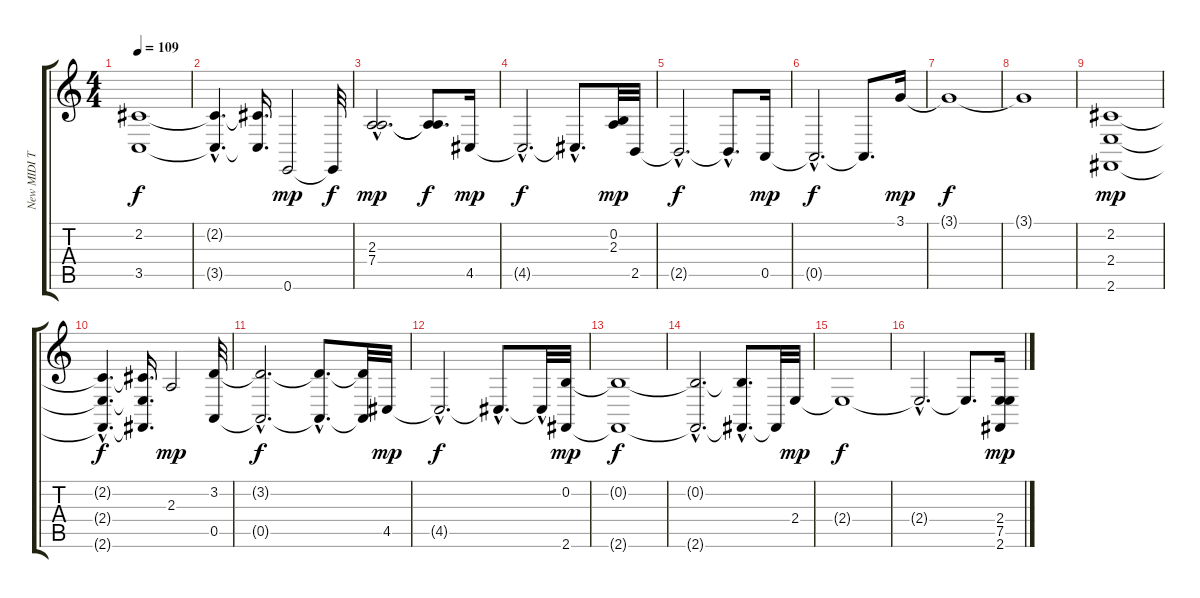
\track ("New MIDI Track" "New MIDI T") {instrument stringensemble2}
\staff {score tabs}
\tuning (E4 B3 G3 D3 A2 E2) {hide}
\ts (4 4)
\tempo 109
\clef g2
\ks c
(2.2{t} 3.5{t}).1{dy f} |
(2.2{hac t} 3.5{hac t}).4{d} (2.2{t} 3.5{t}).16{d} 0.6.2{dy mp} 0.6{t}.32{dy f} |
(2.3{hac} 7.4{hac}).2{d dy mp} (2.3{t} 7.4{t}).8{d dy f} 4.5.16{dy mp} |
4.5{hac t}.2{d dy f} 4.5{hac t}.8{d} (0.2 2.3).32{dy mp} 2.5.32 |
2.5{hac t}.2{d dy f} 2.5{hac t}.8{d} 0.5.16{dy mp} |
0.5{hac t}.2{d dy f} 0.5{t}.8{d} 3.1.16{dy mp} |
3.1{t}.1{dy f} |
3.1{t}.1 |
(2.2 2.4 2.6).1{dy mp} |
(2.2{hac t} 2.4{hac t} 2.6{hac t}).4{d dy f} (2.2{t} 2.4{t} 2.6{t}).16{d} 2.3.2{dy mp} (3.2 0.5).32 |
(3.2{hac t} 0.5{hac t}).2{d dy f} (3.2{hac t} 0.5{hac t}).8{d} (3.2{t} 0.5{t}).32 4.5.32{dy mp} |
4.5{hac t}.2{d dy f} 4.5{hac t}.8{d} 4.5{hac t}.32 (0.2 2.6).32{dy mp} |
(0.2{t} 2.6{t}).1{dy f} |
(0.2{hac t} 2.6{hac t}).2{d} (0.2{t} 2.6{hac t}).8{d} 2.6{t}.32 2.4.32{dy mp} |
2.4{t}.1{dy f} |
2.4{hac t}.2{d} 2.4{t}.8{d} (2.4 7.5 2.6).16{dy mp}
